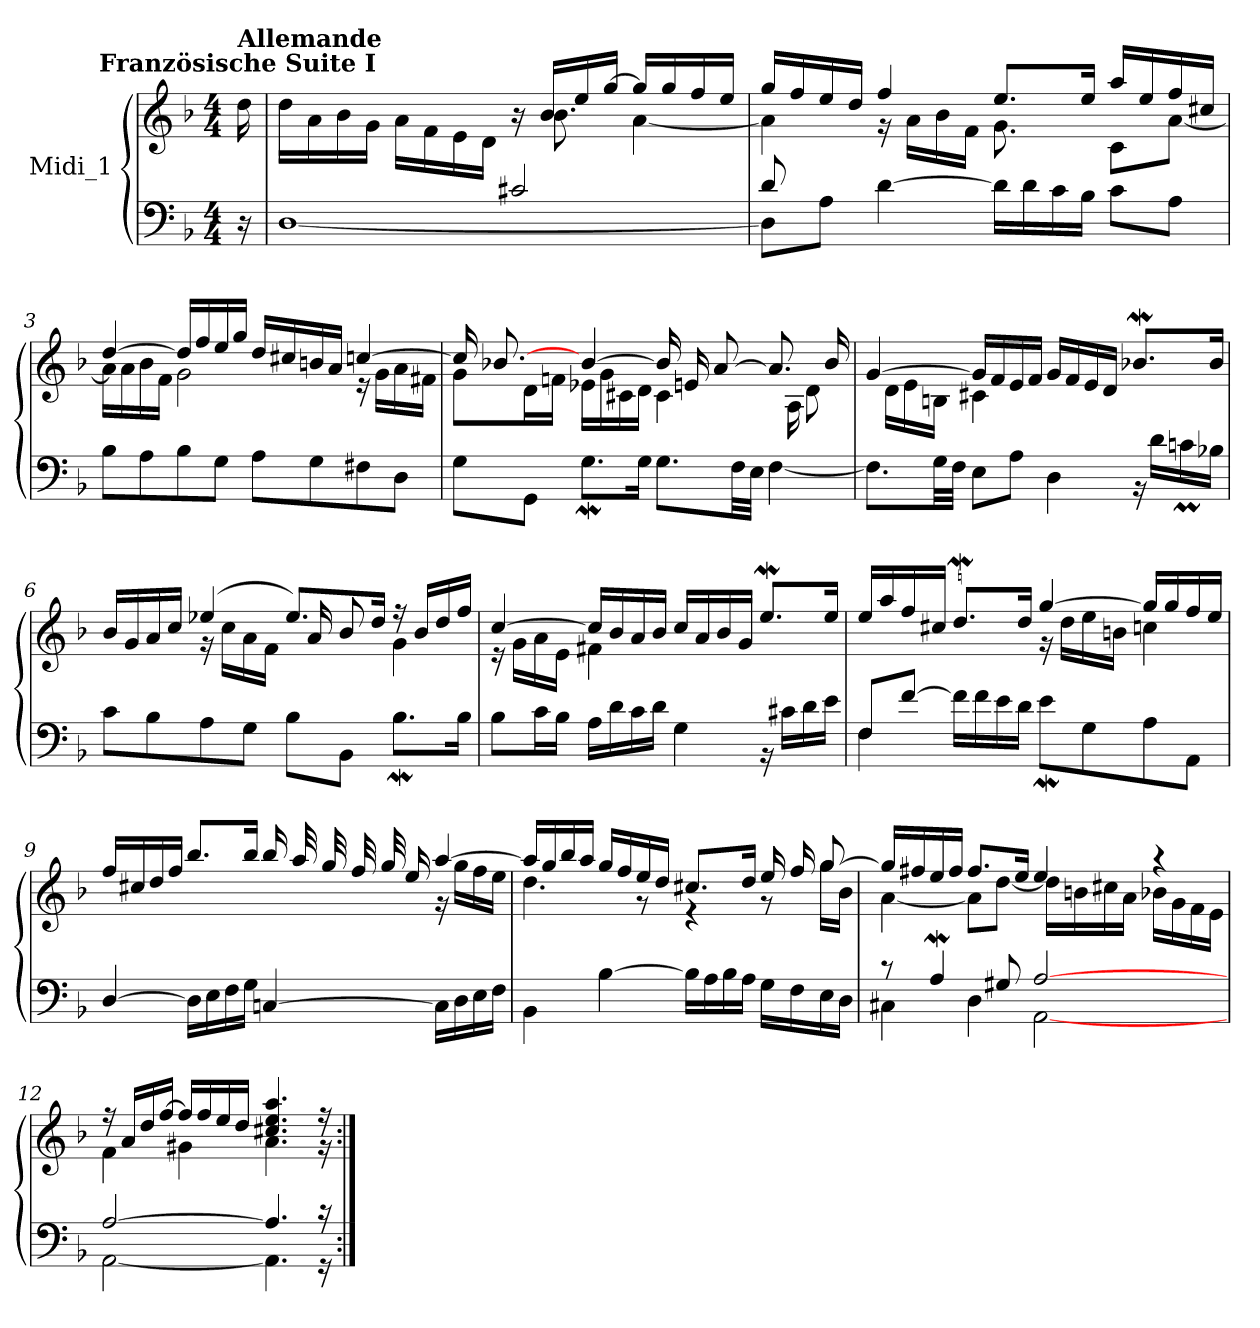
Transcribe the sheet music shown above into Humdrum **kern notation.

**kern	**kern
*part1	*part1
*staff2	*staff1
*I"Midi_1	*
*clefF4	*clefG2
*k[b-]	*k[b-]
*F:	*F:
*M4/4	*M4/4
=	=
*^	*^
!	!	!LO:TX:a:B:cj:t=Französische Suite I	!
!	!	!LO:TX:a:B:t=Allemande	!
16ryy	16r	16ryy	16dd\
=1	=1	=1	=1
2ryy	[1D\	2ryy	16dd\LL
.	.	.	16a\
.	.	.	16b-\
.	.	.	16g\JJ
.	.	.	16a\LL
.	.	.	16f\
.	.	.	16e\
.	.	.	16d\JJ
2c#X/	.	16ryy	16r
.	.	16b-/LL	8.b-\
.	.	16ee/	.
.	.	[16gg/JJ	.
.	.	16gg/LL]	[4a\
.	.	16gg/	.
.	.	16ff/	.
.	.	16ee/JJ	.
=2	=2	=2	=2
8d/	8D\L]	16gg/LL	4a\]
.	.	16ff/	.
8ryy	8A\J	16ee/	.
.	.	16dd/JJ	.
4ryy	[4d\	4ff/	16r
.	.	.	16a\LL
.	.	.	16b-\
.	.	.	16f\JJ
4ryy	16d\LL]	8.ee/L	8.g\
.	16d\	.	.
.	16c\	.	.
.	16B-\JJ	16ee/J	16ryy
4ryy	8c\L	16aa/LL	8c\L
.	.	16ee/	.
.	8A\J	16ff/	[8a\J
.	.	16cc#X/JJ	.
!!LO:LB:g=z	!!
=3	=3	=3	=3
1ryy	8B-\L	[4dd/	16a\LL]
.	.	.	16a\
.	8A\	.	16b-\
.	.	.	16f\JJ
.	8B-\	16dd/LL]	2g\
.	.	16ff/	.
.	8G\J	16ee/	.
.	.	16gg/JJ	.
.	8A\L	16dd/LL	.
.	.	16cc#X/	.
.	8G\	16bn/	.
.	.	16a/JJ	.
.	8F#X\	[4ccn/	16r
.	.	.	16g\LL
.	8D\J	.	16a\
.	.	.	16f#X\JJ
=4	=4	=4	=4
1ryy	8G\L	16cc/LL]	8g\L
.	.	[8.b-X/J	.
.	8GG\J	.	16d\L
.	.	.	16fn\JJ
.	8.GW\L	[4b-/	16e-X\LL
.	.	.	16g\
.	.	.	16c#X\
.	16G\J	.	16d\JJ
.	8.G\L	16b-/LL]	4c#\
.	.	16en/	.
.	.	[8a/J	.
.	32F\LL	.	.
.	32E\JJJ	.	.
.	[4F\	8.a/L]	16ryy
.	.	.	16A\LL
.	.	.	8d\J
.	.	16b-/J	.
!!LO:LB:g=z	!!
=5	=5	=5	=5
1ryy	8.F\L]	[4g/	16ryy
.	.	.	16d\LL
.	.	.	16e\
.	32G\LL	.	16Bn\JJ
.	32F\JJJ	.	.
.	8E\L	16g/LL]	4c#X\
.	.	16f/	.
.	8A\J	16e/	.
.	.	16f/JJ	.
.	4D\	16g/LL	4ryy
.	.	16f/	.
.	.	16e/	.
.	.	16d/JJ	.
.	16r	8.b-Xw/L	4ryy
.	16d\LL	.	.
.	16cnM\	.	.
.	16B-X\JJ	16b-/J	.
=6	=6	=6	=6
1ryy	8c\L	16b-/LL	4ryy
.	.	16g/	.
.	8B-\	16a/	.
.	.	16cc/JJ	.
.	8A\	(>4ee-X/	16r
.	.	.	16cc\LL
.	8G\J	.	16a\
.	.	.	(<16f\JJ
.	8B-\L	8.ee-/L)	16ryy)
.	.	.	16a/LL
.	8BB-\J	.	8b-/J
.	.	16dd/J	.
.	8.B-w\L	16r	4g\
.	.	16b-/LL	.
.	.	16dd/	.
.	16B-\J	16ff/JJ	.
!!LO:LB:g=z	!!
=7	=7	=7	=7
1ryy	8B-\L	[4cc/	16r
.	.	.	16g\LL
.	16c\L	.	16a\
.	16B-\JJ	.	16e\JJ
.	16A\LL	16cc/LL]	4f#X\
.	16d\	16b-/	.
.	16c\	16a/	.
.	16d\JJ	16b-/JJ	.
.	4G\	16cc/LL	4ryy
.	.	16a/	.
.	.	16b-/	.
.	.	16g/JJ	.
.	16r	8.eeW/L	4ryy
.	16c#X\LL	.	.
.	16d\	.	.
.	16e\JJ	16ee/J	.
=8	=8	=8	=8
8F/L	4F\	16ee/LL	4ryy
.	.	16aa/	.
[8f/J	.	16ff/	.
.	.	16cc#X/JJ	.
16f\LL]	8ryy	8.ddW/L	4ryy
16f\	.	.	.
16e\	8ryy	.	.
16d\JJ	.	16dd/J	.
4ryy	8eW\L	[4gg/	16r
.	.	.	16dd\LL
.	8G\	.	16ee\
.	.	.	16bn\JJ
4ryy	8A\	16gg/LL]	4cc\
.	.	16gg/	.
.	8AA\J	16ff/	.
.	.	16ee/JJ	.
!!LO:LB:g=z	!!
=9	=9	=9	=9
[4D/	1ryy	16ff/LL	4ryy
.	.	16cc#X/	.
.	.	16dd/	.
.	.	16ff/JJ	.
16D\LL]	.	8.bb-/L	4ryy
16E\	.	.	.
16F\	.	.	.
16G\JJ	.	16bb-/J	.
[4Cn/	.	16bb-/LL	4ryy
.	.	32aa/L	.
.	.	32gg/	.
.	.	32ff/	.
.	.	32gg/	.
.	.	16ee/JJ	.
16C\LL]	.	[4aa/	16r
16D\	.	.	16gg\LL
16E\	.	.	16ff\
16F\JJ	.	.	16ee\JJ
=10	=10	=10	=10
4BB-\	1ryy	16aa/LL]	4.dd\
.	.	16gg/	.
.	.	16bb-/	.
.	.	16aa/JJ	.
[4B-\	.	16gg/LL	.
.	.	16ff/	.
.	.	16ee/	8r
.	.	16dd/JJ	.
16B-\LL]	.	8.cc#X/L	4r
16A\	.	.	.
16B-\	.	.	.
16A\JJ	.	16dd/J	.
16G\LL	.	16ee/LL	8r
16F\	.	16ff/	.
16E\	.	[8gg/J	16gg\LL
16D\JJ	.	.	16b-\JJ
!!LO:LB:g=z	!!
=11	=11	=11	=11
8r	4C#X\	16gg/LL]	[4a\
.	.	16ff#X/	.
4AW/	.	16ee/	.
.	.	16ff#/JJ	.
.	4D\	8.ff#/L	8a\L]
8G#X/	.	.	[8dd\J
.	.	16ee/J	.
[2A/	[2AA\	4ee/	16dd\LL]
.	.	.	16bn\
.	.	.	16cc#X\
.	.	.	16a\JJ
.	.	4r	16b-X\LL
.	.	.	16g\
.	.	.	16f\
.	.	.	16e\JJ
=12	=12	=12	=12
[2A/	[2AA\	16r	4f\
.	.	16a/LL	.
.	.	16dd/	.
.	.	[16ff/JJ	.
.	.	16ff/LL]	4g#X\
.	.	16ff/	.
.	.	16ee/	.
.	.	16dd/JJ	.
4.A/]	4.AA\]	4.cc#X/ 4.ee/ 4.aa/	4.a\
16r	16r	16r	16r
*v	*v	*	*
*	*v	*v
=:|!	=:|!
*-	*-
